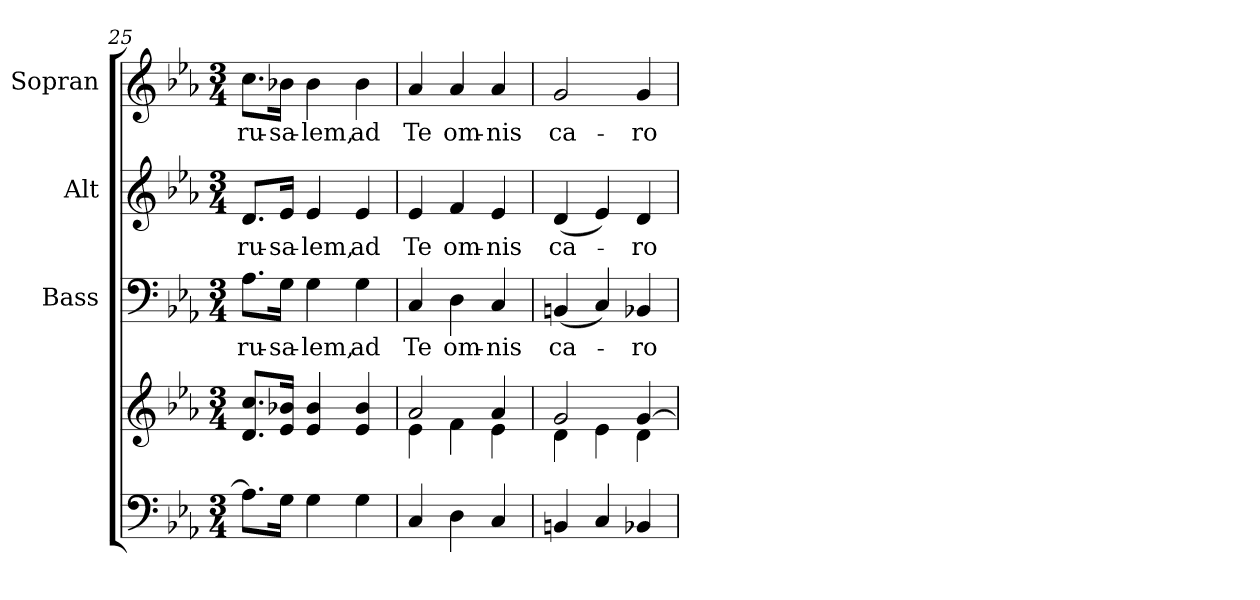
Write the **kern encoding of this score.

**kern	**kern	**kern	**text	**kern	**text	**kern	**text
*part4	*part4	*part3	*part3	*part2	*part2	*part1	*part1
*staff5	*staff4	*staff3	*staff3	*staff2	*staff2	*staff1	*staff1
*	*	*I"Bass	*	*I"Alt	*	*I"Sopran	*
*	*	*I'B.	*	*I'A.	*	*I'S.	*
*clefF4	*clefG2	*clefF4	*	*clefG2	*	*clefG2	*
*k[b-e-a-]	*k[b-e-a-]	*k[b-e-a-]	*	*k[b-e-a-]	*	*k[b-e-a-]	*
*E-:	*E-:	*E-:	*	*E-:	*	*E-:	*
*M3/4	*M3/4	*M3/4	*	*M3/4	*	*M3/4	*
=25	=25	=25	=25	=25	=25	=25	=25
!	!	!	!LO:LY:b	!	!LO:LY:b	!	!LO:LY:b
8.A-\L]	8.d/ 8.cc/L	8.A-\L	-ru-	8.d/L	-ru-	8.cc\L	-ru-
!	!	!	!LO:LY:b	!	!LO:LY:b	!	!LO:LY:b
16G\Jk	16e-/ 16b-X/Jk	16G\Jk	-sa-	16e-/Jk	-sa-	16b-X\Jk	-sa-
!	!	!	!LO:LY:b	!	!LO:LY:b	!	!LO:LY:b
4G\	4e-/ 4b-/	4G\	-lem,	4e-/	-lem,	4b-\	-lem,
!	!	!	!LO:LY:b	!	!LO:LY:b	!	!LO:LY:b
4G\	4e-/ 4b-/	4G\	ad	4e-/	ad	4b-\	ad
!!LO:PB:g=z
=26	=26	=26	=26	=26	=26	=26	=26
*	*^	*	*	*	*	*	*
!	!	!	!	!LO:LY:b	!	!LO:LY:b	!	!LO:LY:b
4C/	2a-/	4e-\	4C/	Te	4e-/	Te	4a-/	Te
!	!	!	!	!LO:LY:b	!	!LO:LY:b	!	!LO:LY:b
4D\	.	4f\	4D\	om-	4f/	om-	4a-/	om-
!	!	!	!	!LO:LY:b	!	!LO:LY:b	!	!LO:LY:b
4C/	4a-/	4e-\	4C/	-nis	4e-/	-nis	4a-/	-nis
=27	=27	=27	=27	=27	=27	=27	=27	=27
!	!	!	!	!LO:LY:b	!	!LO:LY:b	!	!LO:LY:b
4BBn/	2g/	4d\	(<4BBn/	ca-	(<4d/	ca-	2g/	ca-
4C/	.	4e-\	4C/)	.	4e-/)	.	.	.
!	!	!	!	!LO:LY:b	!	!LO:LY:b	!	!LO:LY:b
4BB-X/	[>4g/	4d\	4BB-X/	-ro	4d/	-ro	4g/	-ro
*	*v	*v	*	*	*	*	*	*
=	=	=	=	=	=	=	=
*-	*-	*-	*-	*-	*-	*-	*-
